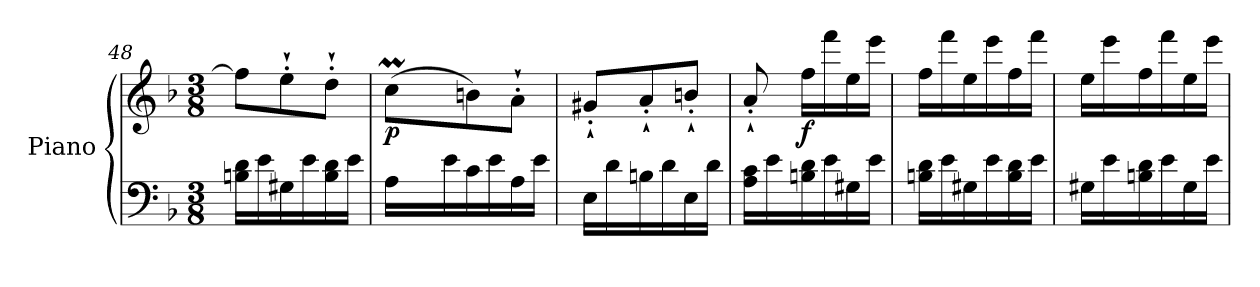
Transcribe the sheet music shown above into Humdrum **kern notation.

**kern	**kern	**dynam
*part1	*part1	*part1
*staff2	*staff1	*staff1/2
*I"Piano	*	*
*I'Pno	*	*
*clefF4	*clefG2	*
*k[b-]	*k[b-]	*
*M3/8	*M3/8	*
=48	=48	=48
!	!	!LO:DY:b
16Bn\ 16d\LL	8ff\L]	other-dynamics
16e\	.	.
16G#X\	8ee'`\	.
16e\	.	.
16B\ 16d\	8dd'`\J	.
16e\JJ	.	.
=49	=49	=49
*	*^	*
!	!	!	!LO:DY:b
16A\LL	(>8ccM\L	64ccyy	p
.	.	64ddyy	.
.	.	8..ccyy	.
16e\	.	.	.
16c\	8bn\)	.	.
16e\	.	.	.
16A\	8a'`\J	8ryy	.
16e\JJ	.	.	.
*	*v	*v	*
!!LO:LB:g=z
=50	=50	=50
16E\LL	8g#X'`/L	.
16d\	.	.
16Bn\	8a'`/	.
16d\	.	.
16E\	8bn'`/J	.
16d\JJ	.	.
=51	=51	=51
16A\ 16c\LL	8a'`/	.
16e\	.	.
!	!	!LO:DY:b
16Bn\ 16d\	16ff\LL	f
16e\	16fff\	.
16G#X\	16ee\	.
16e\JJ	16eee\JJ	.
=52	=52	=52
16Bn\ 16d\LL	16ff\LL	.
16e\	16fff\	.
16G#X\	16ee\	.
16e\	16eee\	.
16B\ 16d\	16ff\	.
16e\JJ	16fff\JJ	.
=53	=53	=53
16G#X\LL	16ee\LL	.
16e\	16eee\	.
16Bn\ 16d\	16ff\	.
16e\	16fff\	.
16G#\	16ee\	.
16e\JJ	16eee\JJ	.
=	=	=
*-	*-	*-
